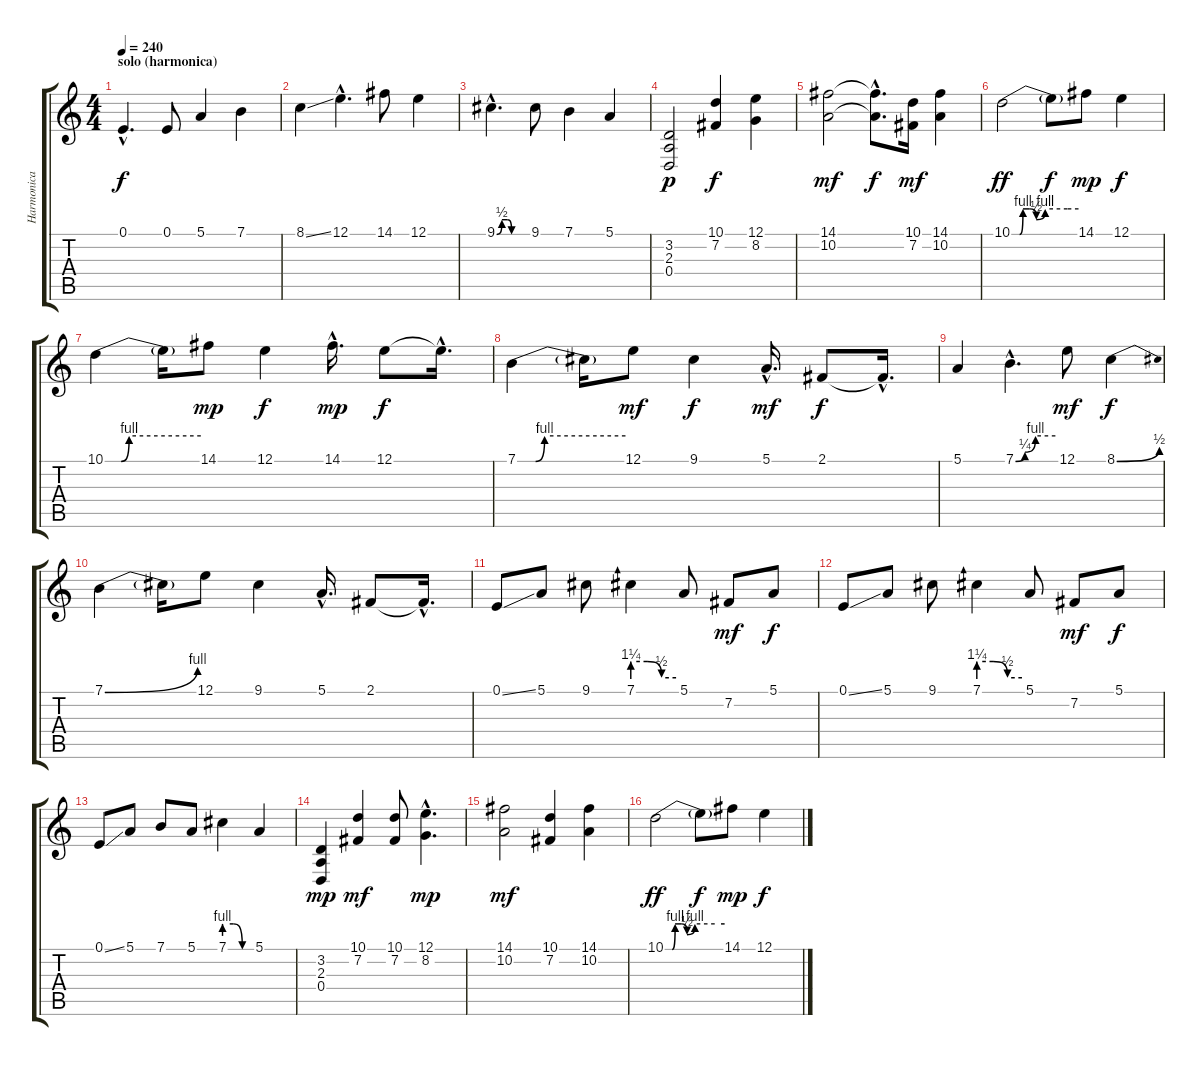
\track ("Harmonica" "Harmonica") {instrument harmonica}
\staff {score tabs}
\tuning (E4 B3 G3 D3 A2 E2) {hide}
\ts (4 4)
\section ("" "solo (harmonica)")
\tempo 240
\clef g2
\ks c
0.1{hac}.4{d dy f} 0.1.8 5.1.4 7.1.4 |
8.1{ss}.4 12.1{hac}.4{d} 14.1.8 12.1.4 |
9.1{be (custom 0 0 10 2 21 2 29 0 45 0 60 0) hac}.4{d} 9.1.8 7.1.4 5.1.4 |
(3.2 2.3 0.4).2{dy p} (10.1 7.2).4{dy f} (12.1 8.2).4 |
(14.1 10.2).2{dy mf} (14.1{hac t} 10.2{hac t}).8{d dy f} (10.1 7.2).16{dy mf} (14.1 10.2).4 |
10.1{be (custom 0 0 7 0 10 4 16 4 22 2 30 4 50 4 60 4)}.2{dy ff} 10.1{t}.8{dy f} 14.1.8{dy mp} 12.1.4{dy f} |
10.1{be (custom 0 0 10 0 15 4 60 4)}.4 10.1{t}.16 14.1.8{dy mp} 12.1.4{dy f} 14.1{hac}.16{d dy mp} 12.1.8{dy f} 12.1{hac t}.16{d} |
7.1{be (custom 0 0 10 0 15 4 60 4)}.4 7.1{t}.16 12.1.8{dy mf} 9.1.4{dy f} 5.1{hac}.16{d dy mf} 2.1.8{dy f} 2.1{hac t}.16{d} |
5.1.4 7.1{be (custom 0 0 14 1 30 4 60 4) hac}.4{d} 12.1.8{dy mf} 8.1{be (bend 0 0 60 2)}.4{dy f} |
7.1{be (bend 0 0 60 4)}.4 7.1{t}.16 12.1.8 9.1.4 5.1{hac}.16{d} 2.1.8 2.1{hac t}.16{d} |
0.1{ss}.8 5.1.8 9.1.8 7.1{be (custom 0 5 20 5 40 2 60 2)}.4 5.1.8 7.2.8{dy mf} 5.1.8{dy f} |
0.1{ss}.8 5.1.8 9.1.8 7.1{be (custom 0 5 20 5 40 2 60 2)}.4 5.1.8 7.2.8{dy mf} 5.1.8{dy f} |
0.1{ss}.8 5.1.8 7.1.8 5.1.8 7.1{be (custom 0 4 20 4 40 0 60 0)}.4 5.1.4 |
(3.2 2.3 0.4).4{dy mp} (10.1 7.2).4{dy mf} (10.1 7.2).8 (12.1{hac} 8.2{hac}).4{d dy mp} |
(14.1 10.2).2{dy mf} (10.1 7.2).4 (14.1 10.2).4 |
10.1{be (custom 0 0 7 0 10 4 16 4 22 2 30 4 50 4 60 4)}.2{dy ff} 10.1{t}.8{dy f} 14.1.8{dy mp} 12.1.4{dy f}
